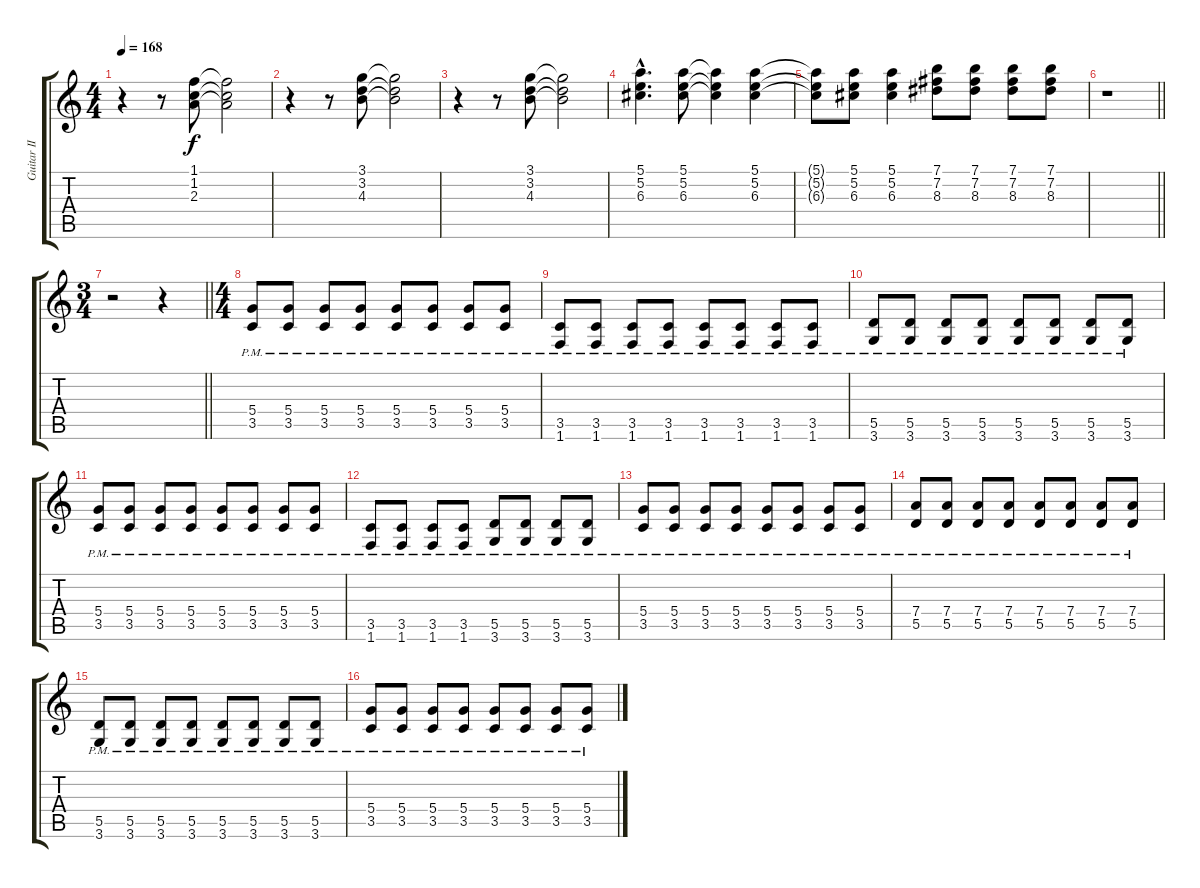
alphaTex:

\track ("Guitar II" "Guitar II") {instrument overdrivenguitar}
\staff {score tabs}
\tuning (E4 B3 G3 D3 A2 E2) {hide}
\ts (4 4)
\tempo 168
\clef g2
\ks c
r.4{dy f} r.8 (1.1 1.2 2.3).8 (1.1{t} 1.2{t} 2.3{t}).2 |
r.4 r.8 (3.1 3.2 4.3).8 (3.1{t} 3.2{t} 4.3{t}).2 |
r.4 r.8 (3.1 3.2 4.3).8 (3.1{t} 3.2{t} 4.3{t}).2 |
(5.1{hac} 5.2{hac} 6.3{hac}).4{d} (5.1 5.2 6.3).8 (5.1{t} 5.2{t} 6.3{t}).4 (5.1 5.2 6.3).4 |
(5.1{t} 5.2{t} 6.3{t}).8 (5.1 5.2 6.3).8 (5.1 5.2 6.3).4 (7.1 7.2 8.3).8 (7.1 7.2 8.3).8 (7.1 7.2 8.3).8 (7.1 7.2 8.3).8 |
\barLineRight lightlight
r.1 |
\ts (3 4)
\barLineRight lightlight
r.2 r.4 |
\ts (4 4)
(5.4{pm} 3.5{pm}).8 (5.4{pm} 3.5{pm}).8 (5.4{pm} 3.5{pm}).8 (5.4{pm} 3.5{pm}).8 (5.4{pm} 3.5{pm}).8 (5.4{pm} 3.5{pm}).8 (5.4{pm} 3.5{pm}).8 (5.4{pm} 3.5{pm}).8 |
(3.5{pm} 1.6{pm}).8 (3.5{pm} 1.6{pm}).8 (3.5{pm} 1.6{pm}).8 (3.5{pm} 1.6{pm}).8 (3.5{pm} 1.6{pm}).8 (3.5{pm} 1.6{pm}).8 (3.5{pm} 1.6{pm}).8 (3.5{pm} 1.6{pm}).8 |
(5.5{pm} 3.6{pm}).8 (5.5{pm} 3.6{pm}).8 (5.5{pm} 3.6{pm}).8 (5.5{pm} 3.6{pm}).8 (5.5{pm} 3.6{pm}).8 (5.5{pm} 3.6{pm}).8 (5.5{pm} 3.6{pm}).8 (5.5{pm} 3.6{pm}).8 |
(5.4{pm} 3.5{pm}).8 (5.4{pm} 3.5{pm}).8 (5.4{pm} 3.5{pm}).8 (5.4{pm} 3.5{pm}).8 (5.4{pm} 3.5{pm}).8 (5.4{pm} 3.5{pm}).8 (5.4{pm} 3.5{pm}).8 (5.4{pm} 3.5{pm}).8 |
(3.5{pm} 1.6{pm}).8 (3.5{pm} 1.6{pm}).8 (3.5{pm} 1.6{pm}).8 (3.5{pm} 1.6{pm}).8 (5.5{pm} 3.6{pm}).8 (5.5{pm} 3.6{pm}).8 (5.5{pm} 3.6{pm}).8 (5.5{pm} 3.6{pm}).8 |
(5.4{pm} 3.5{pm}).8 (5.4{pm} 3.5{pm}).8 (5.4{pm} 3.5{pm}).8 (5.4{pm} 3.5{pm}).8 (5.4{pm} 3.5{pm}).8 (5.4{pm} 3.5{pm}).8 (5.4{pm} 3.5{pm}).8 (5.4{pm} 3.5{pm}).8 |
(7.4{pm} 5.5{pm}).8 (7.4{pm} 5.5{pm}).8 (7.4{pm} 5.5{pm}).8 (7.4{pm} 5.5{pm}).8 (7.4{pm} 5.5{pm}).8 (7.4{pm} 5.5{pm}).8 (7.4{pm} 5.5{pm}).8 (7.4{pm} 5.5{pm}).8 |
(5.5{pm} 3.6{pm}).8 (5.5{pm} 3.6{pm}).8 (5.5{pm} 3.6{pm}).8 (5.5{pm} 3.6{pm}).8 (5.5{pm} 3.6{pm}).8 (5.5{pm} 3.6{pm}).8 (5.5{pm} 3.6{pm}).8 (5.5{pm} 3.6{pm}).8 |
(5.4{pm} 3.5{pm}).8 (5.4{pm} 3.5{pm}).8 (5.4{pm} 3.5{pm}).8 (5.4{pm} 3.5{pm}).8 (5.4{pm} 3.5{pm}).8 (5.4{pm} 3.5{pm}).8 (5.4{pm} 3.5{pm}).8 (5.4{pm} 3.5{pm}).8
